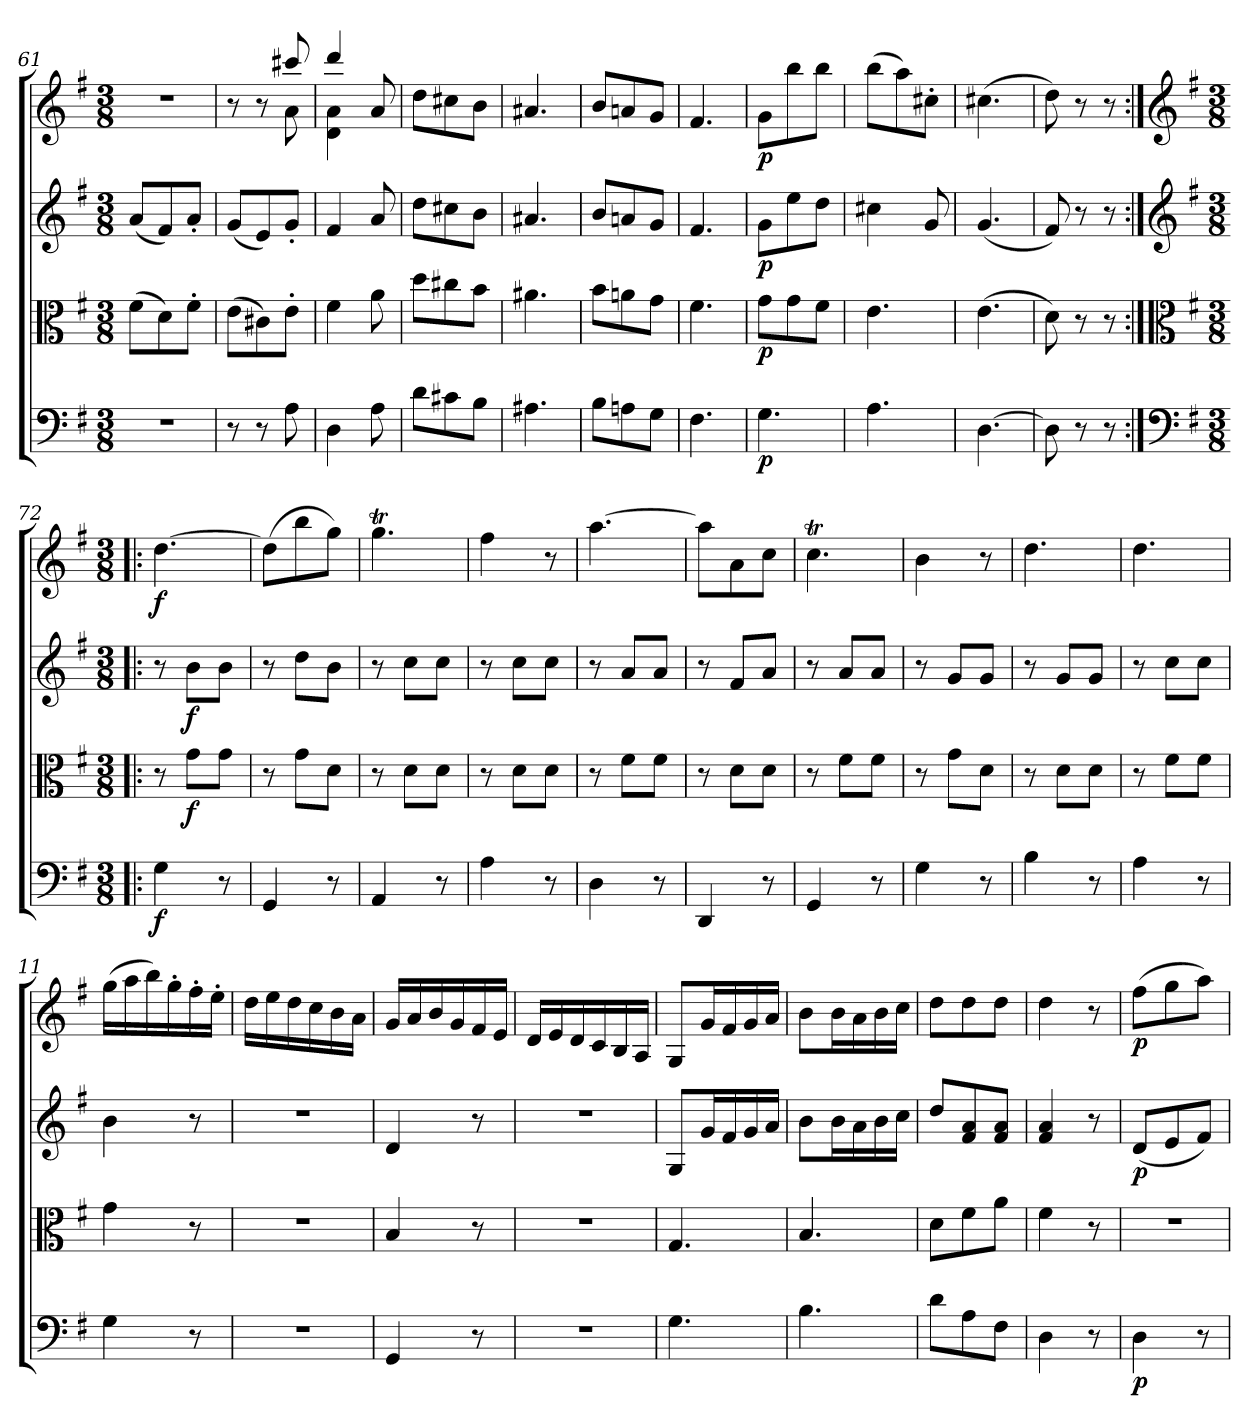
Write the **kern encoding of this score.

**kern	**dynam	**kern	**dynam	**kern	**dynam	**kern	**dynam
*part4	*part4	*part3	*part3	*part2	*part2	*part1	*part1
*staff4	*staff4	*staff3	*staff3	*staff2	*staff2	*staff1	*staff1
*clefF4	*	*clefC3	*	*clefG2	*	*clefG2	*
*k[f#]	*	*k[f#]	*	*k[f#]	*	*k[f#]	*
*G:	*	*G:	*	*G:	*	*G:	*
*M3/8	*	*M3/8	*	*M3/8	*	*M3/8	*
=61	=61	=61	=61	=61	=61	=61	=61
4.r	.	(8f#\L	.	(8a/L	.	4.r	.
.	.	8d\)	.	8f#/)	.	.	.
.	.	8f#'\J	.	8a'/J	.	.	.
=62	=62	=62	=62	=62	=62	=62	=62
*	*	*	*	*	*	*^	*
8r	.	(8e\L	.	(8g/L	.	8r	4ryy	.
8r	.	8c#X\)	.	8e/)	.	8r	.	.
8A\	.	8e'\J	.	8g'/J	.	8ccc#X/	8a\	.
=63	=63	=63	=63	=63	=63	=63	=63	=63
4D\	.	4f#\	.	4f#/	.	4ddd/	4d\ 4a\	.
8A\	.	8a\	.	8a/	.	8a/	8ryy	.
*	*	*	*	*	*	*v	*v	*
=64	=64	=64	=64	=64	=64	=64	=64
8d\L	.	8dd\L	.	8dd\L	.	8dd\L	.
8c#X\	.	8cc#X\	.	8cc#X\	.	8cc#X\	.
8B\J	.	8b\J	.	8b\J	.	8b\J	.
=65	=65	=65	=65	=65	=65	=65	=65
4.A#X\	.	4.a#X\	.	4.a#X/	.	4.a#X/	.
=66	=66	=66	=66	=66	=66	=66	=66
8B\L	.	8b\L	.	8b/L	.	8b/L	.
8An\	.	8an\	.	8an/	.	8an/	.
8G\J	.	8g\J	.	8g/J	.	8g/J	.
=67	=67	=67	=67	=67	=67	=67	=67
4.F#\	.	4.f#\	.	4.f#/	.	4.f#/	.
=68	=68	=68	=68	=68	=68	=68	=68
4.G\	p	8g\L	p	8g\L	p	8g\L	p
.	.	8g\	.	8ee\	.	8bb\	.
.	.	8f#\J	.	8dd\J	.	8bb\J	.
=69	=69	=69	=69	=69	=69	=69	=69
4.A\	.	4.e\	.	4cc#X\	.	(8bb\L	.
.	.	.	.	.	.	8aa\)	.
.	.	.	.	8g/	.	8cc#X'\J	.
=70	=70	=70	=70	=70	=70	=70	=70
[4.D\	.	(4.e\	.	(4.g/	.	(4.cc#X\	.
=71	=71	=71	=71	=71	=71	=71	=71
8D\]	.	8d\)	.	8f#/)	.	8dd\)	.
8r	.	8r	.	8r	.	8r	.
8r	.	8r	.	8r	.	8r	.
=72:|!|:	=72:|!|:	=72:|!|:	=72:|!|:	=72:|!|:	=72:|!|:	=72:|!|:	=72:|!|:
*clefF4	*	*clefC3	*	*clefG2	*	*clefG2	*
*k[f#]	*	*k[f#]	*	*k[f#]	*	*k[f#]	*
*G:	*	*G:	*	*G:	*	*G:	*
*M3/8	*	*M3/8	*	*M3/8	*	*M3/8	*
4G\	f	8r	.	8r	.	[4.dd\	f
.	.	8g\L	f	8b\L	f	.	.
8r	.	8g\J	.	8b\J	.	.	.
=2	=2	=2	=2	=2	=2	=2	=2
4GG/	.	8r	.	8r	.	(8dd\L]	.
.	.	8g\L	.	8dd\L	.	8bb\	.
8r	.	8d\J	.	8b\J	.	8gg\J)	.
=3	=3	=3	=3	=3	=3	=3	=3
4AA/	.	8r	.	8r	.	4.ggT\	.
.	.	8d\L	.	8cc\L	.	.	.
8r	.	8d\J	.	8cc\J	.	.	.
=4	=4	=4	=4	=4	=4	=4	=4
4A\	.	8r	.	8r	.	4ff#\	.
.	.	8d\L	.	8cc\L	.	.	.
8r	.	8d\J	.	8cc\J	.	8r	.
=5	=5	=5	=5	=5	=5	=5	=5
4D\	.	8r	.	8r	.	[4.aa\	.
.	.	8f#\L	.	8a/L	.	.	.
8r	.	8f#\J	.	8a/J	.	.	.
=6	=6	=6	=6	=6	=6	=6	=6
4DD/	.	8r	.	8r	.	8aa\L]	.
.	.	8d\L	.	8f#/L	.	8a\	.
8r	.	8d\J	.	8a/J	.	8cc\J	.
=7	=7	=7	=7	=7	=7	=7	=7
4GG/	.	8r	.	8r	.	4.ccT\	.
.	.	8f#\L	.	8a/L	.	.	.
8r	.	8f#\J	.	8a/J	.	.	.
=8	=8	=8	=8	=8	=8	=8	=8
4G\	.	8r	.	8r	.	4b\	.
.	.	8g\L	.	8g/L	.	.	.
8r	.	8d\J	.	8g/J	.	8r	.
=9	=9	=9	=9	=9	=9	=9	=9
4B\	.	8r	.	8r	.	4.dd\	.
.	.	8d\L	.	8g/L	.	.	.
8r	.	8d\J	.	8g/J	.	.	.
=10	=10	=10	=10	=10	=10	=10	=10
4A\	.	8r	.	8r	.	4.dd\	.
.	.	8f#\L	.	8cc\L	.	.	.
8r	.	8f#\J	.	8cc\J	.	.	.
=11	=11	=11	=11	=11	=11	=11	=11
4G\	.	4g\	.	4b\	.	(16gg\LL	.
.	.	.	.	.	.	16aa\	.
.	.	.	.	.	.	16bb\)	.
.	.	.	.	.	.	16gg'\	.
8r	.	8r	.	8r	.	16ff#'\	.
.	.	.	.	.	.	16ee'\JJ	.
=12	=12	=12	=12	=12	=12	=12	=12
4.r	.	4.r	.	4.r	.	16dd\LL	.
.	.	.	.	.	.	16ee\	.
.	.	.	.	.	.	16dd\	.
.	.	.	.	.	.	16cc\	.
.	.	.	.	.	.	16b\	.
.	.	.	.	.	.	16a\JJ	.
=13	=13	=13	=13	=13	=13	=13	=13
4GG/	.	4B/	.	4d/	.	16g/LL	.
.	.	.	.	.	.	16a/	.
.	.	.	.	.	.	16b/	.
.	.	.	.	.	.	16g/	.
8r	.	8r	.	8r	.	16f#/	.
.	.	.	.	.	.	16e/JJ	.
=14	=14	=14	=14	=14	=14	=14	=14
4.r	.	4.r	.	4.r	.	16d/LL	.
.	.	.	.	.	.	16e/	.
.	.	.	.	.	.	16d/	.
.	.	.	.	.	.	16c/	.
.	.	.	.	.	.	16B/	.
.	.	.	.	.	.	16A/JJ	.
=15	=15	=15	=15	=15	=15	=15	=15
4.G\	.	4.G/	.	8G/L	.	8G/L	.
.	.	.	.	16g/L	.	16g/L	.
.	.	.	.	16f#/	.	16f#/	.
.	.	.	.	16g/	.	16g/	.
.	.	.	.	16a/JJ	.	16a/JJ	.
=16	=16	=16	=16	=16	=16	=16	=16
4.B\	.	4.B/	.	8b\L	.	8b\L	.
.	.	.	.	16b\L	.	16b\L	.
.	.	.	.	16a\	.	16a\	.
.	.	.	.	16b\	.	16b\	.
.	.	.	.	16cc\JJ	.	16cc\JJ	.
=17	=17	=17	=17	=17	=17	=17	=17
8d\L	.	8d\L	.	8dd/L	.	8dd\L	.
8A\	.	8f#\	.	8f#/ 8a/	.	8dd\	.
8F#\J	.	8a\J	.	8f#/ 8a/J	.	8dd\J	.
=18	=18	=18	=18	=18	=18	=18	=18
4D\	.	4f#\	.	4f#/ 4a/	.	4dd\	.
8r	.	8r	.	8r	.	8r	.
=19	=19	=19	=19	=19	=19	=19	=19
4D\	p	4.r	.	(8d/L	p	(8ff#\L	p
.	.	.	.	8e/	.	8gg\	.
8r	.	.	.	8f#/J)	.	8aa\J)	.
=	=	=	=	=	=	=	=
*-	*-	*-	*-	*-	*-	*-	*-
